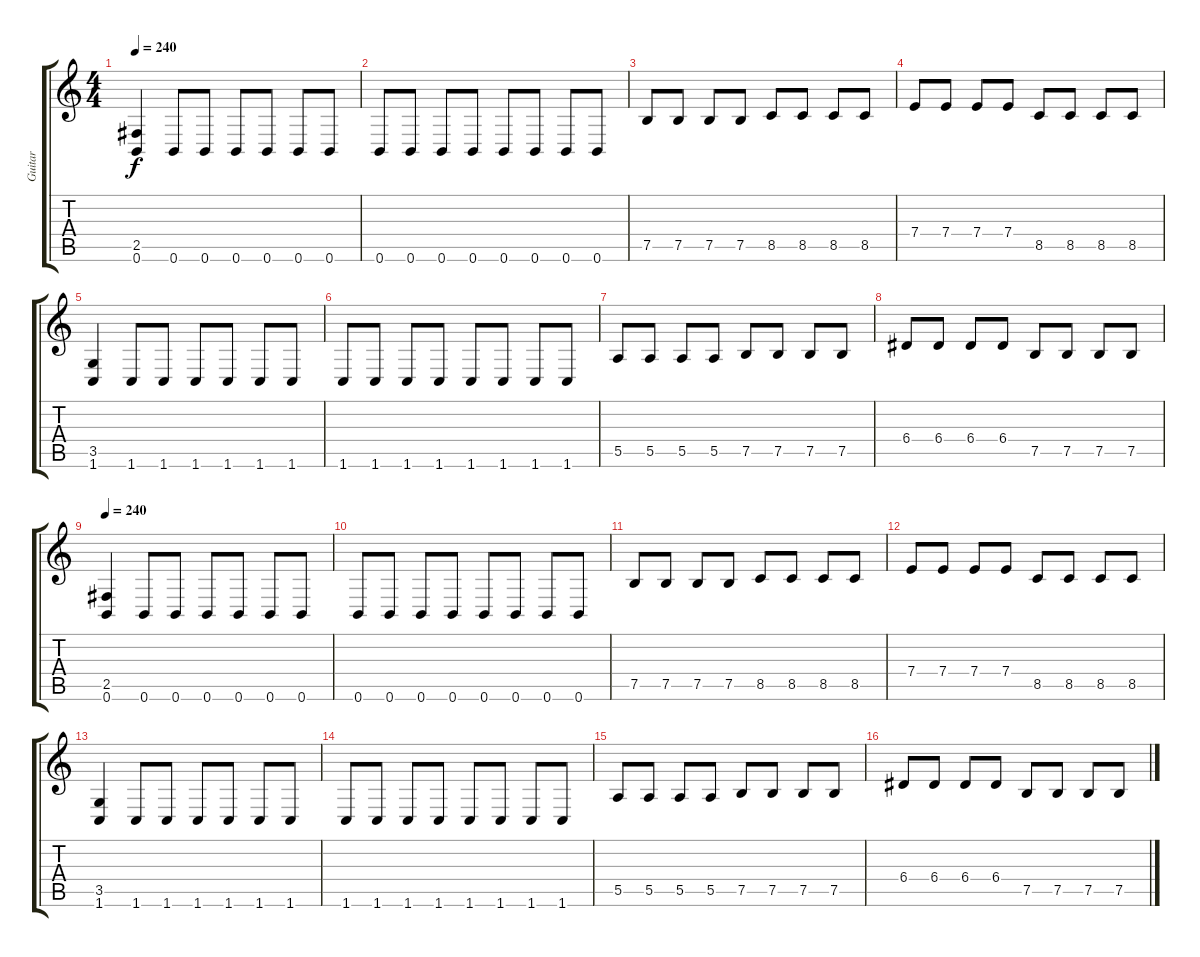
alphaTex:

\track ("Guitar" "Guitar") {instrument overdrivenguitar}
\staff {score tabs}
\tuning (B3 Gb3 D3 A2 E2 B1) {hide}
\ts (4 4)
\tempo 240
\clef g2
\ks c
(2.5 0.6).4{dy f} 0.6.8 0.6.8 0.6.8 0.6.8 0.6.8 0.6.8 |
0.6.8 0.6.8 0.6.8 0.6.8 0.6.8 0.6.8 0.6.8 0.6.8 |
7.5.8 7.5.8 7.5.8 7.5.8 8.5.8 8.5.8 8.5.8 8.5.8 |
7.4.8 7.4.8 7.4.8 7.4.8 8.5.8 8.5.8 8.5.8 8.5.8 |
(3.5 1.6).4 1.6.8 1.6.8 1.6.8 1.6.8 1.6.8 1.6.8 |
1.6.8 1.6.8 1.6.8 1.6.8 1.6.8 1.6.8 1.6.8 1.6.8 |
5.5.8 5.5.8 5.5.8 5.5.8 7.5.8 7.5.8 7.5.8 7.5.8 |
6.4.8 6.4.8 6.4.8 6.4.8 7.5.8 7.5.8 7.5.8 7.5.8 |
\tempo 240
(2.5 0.6).4 0.6.8 0.6.8 0.6.8 0.6.8 0.6.8 0.6.8 |
0.6.8 0.6.8 0.6.8 0.6.8 0.6.8 0.6.8 0.6.8 0.6.8 |
7.5.8 7.5.8 7.5.8 7.5.8 8.5.8 8.5.8 8.5.8 8.5.8 |
7.4.8 7.4.8 7.4.8 7.4.8 8.5.8 8.5.8 8.5.8 8.5.8 |
(3.5 1.6).4 1.6.8 1.6.8 1.6.8 1.6.8 1.6.8 1.6.8 |
1.6.8 1.6.8 1.6.8 1.6.8 1.6.8 1.6.8 1.6.8 1.6.8 |
5.5.8 5.5.8 5.5.8 5.5.8 7.5.8 7.5.8 7.5.8 7.5.8 |
6.4.8 6.4.8 6.4.8 6.4.8 7.5.8 7.5.8 7.5.8 7.5.8
